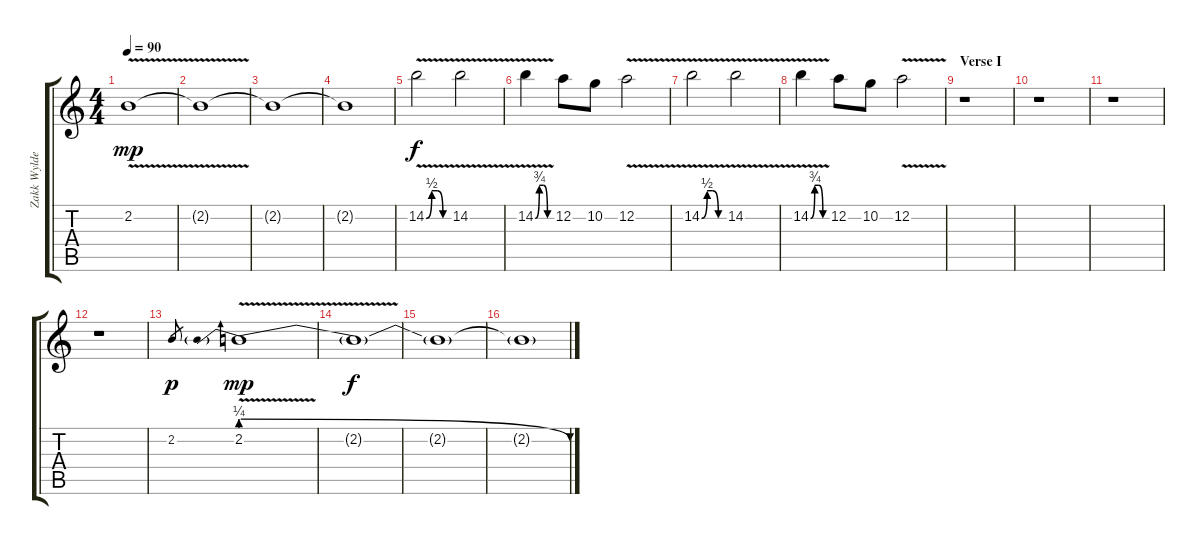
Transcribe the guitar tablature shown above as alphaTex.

\track ("Zakk Wylde Lead" "Zakk Wylde") {instrument distortionguitar}
\staff {score tabs}
\tuning (D4 A3 F3 C3 G2 D2) {hide}
\ts (4 4)
\tempo 90
\clef g2
\ks c
2.2{v}.1{dy mp instrument distortionguitar} |
2.2{t}.1 |
2.2{t}.1 |
2.2{t}.1 |
14.2{be (custom 0 0 15 2 30 2 45 0 60 0) v}.2{dy f} 14.2{v}.2 |
14.2{be (custom 0 0 15 3 30 3 45 0 60 0) v}.4 12.2.8 10.2.8 12.2{v}.2 |
14.2{be (custom 0 0 15 2 30 2 45 0 60 0) v}.2 14.2{v}.2 |
14.2{be (custom 0 0 15 3 30 3 45 0 60 0) v}.4 12.2.8 10.2.8 12.2{v}.2 |
\section ("" "Verse I")
r.1 |
r.1 |
r.1 |
r.1 |
2.2.8{gr dy p} 2.2{be (prebendrelease 0 1 60 0) v}.1{dy mp} |
2.2{t}.1{dy f} |
2.2{t}.1 |
2.2{t}.1
